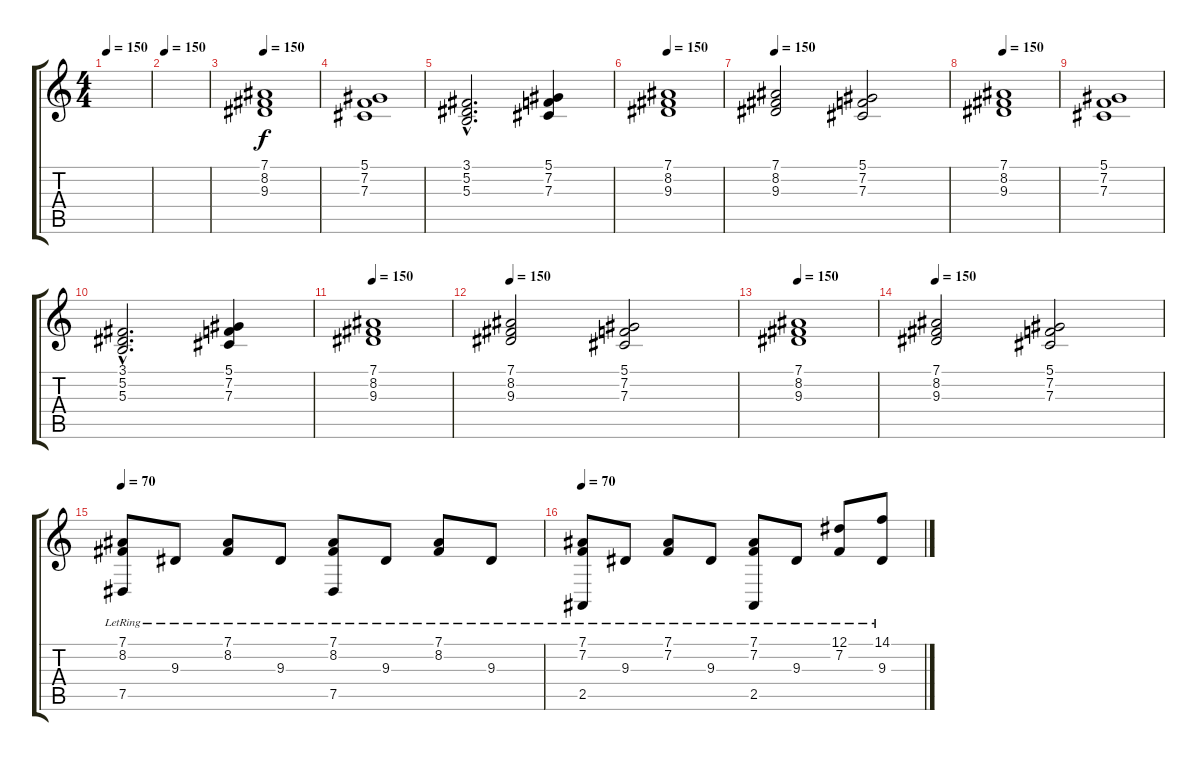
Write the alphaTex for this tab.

\track "" {instrument stringensemble1}
\staff {score tabs}
\tuning (Eb4 Bb3 Gb3 Db3 Ab2 Eb2) {hide}
\ts (4 4)
\tempo 150
\clef g2
\ks c
|
\tempo 150
|
\tempo 150
(7.1 8.2 9.3).1 |
(5.1 7.2 7.3).1 |
(3.1{hac} 5.2{hac} 5.3{hac}).2{d} (5.1 7.2 7.3).4 |
\tempo 150
(7.1 8.2 9.3).1 |
\tempo 150
(7.1 8.2 9.3).2 (5.1 7.2 7.3).2 |
\tempo 150
(7.1 8.2 9.3).1 |
(5.1 7.2 7.3).1 |
(3.1{hac} 5.2{hac} 5.3{hac}).2{d} (5.1 7.2 7.3).4 |
\tempo 150
(7.1 8.2 9.3).1 |
\tempo 150
(7.1 8.2 9.3).2 (5.1 7.2 7.3).2 |
\tempo 150
(7.1 8.2 9.3).1 |
\tempo 150
(7.1 8.2 9.3).2 (5.1 7.2 7.3).2 |
\tempo 70
(7.1{lr} 8.2{lr} 7.5{lr}).8{instrument acousticgrandpiano} 9.3{lr}.8 (7.1{lr} 8.2{lr}).8 9.3{lr}.8 (7.1{lr} 8.2{lr} 7.5{lr}).8 9.3{lr}.8 (7.1{lr} 8.2{lr}).8 9.3{lr}.8 |
\tempo 70
(7.1{lr} 7.2{lr} 2.5{lr}).8{instrument acousticgrandpiano} 9.3{lr}.8 (7.1{lr} 7.2{lr}).8 9.3{lr}.8 (7.1{lr} 7.2{lr} 2.5{lr}).8 9.3{lr}.8 (12.1{lr} 7.2{lr}).8 (14.1{lr} 9.3{lr}).8
